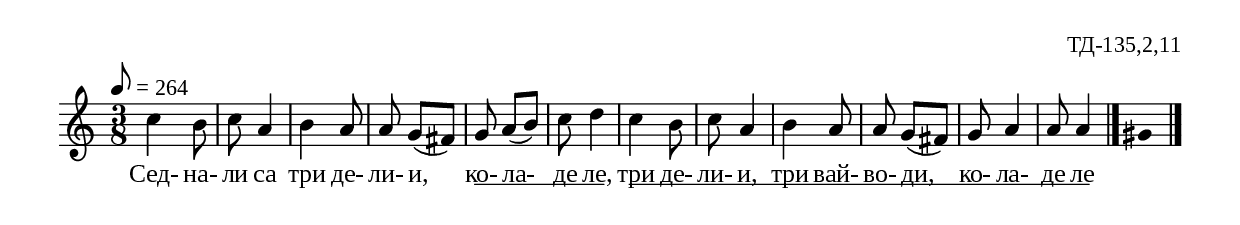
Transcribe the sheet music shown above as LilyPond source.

%{
td_135_2_11
%}

\include "td-preamble.ly"

\score {
\relative c'' {
\tempo 8 = 264
\time 3/8
c4 b8 | c a4 | b a8 | a g[( fis]) | g a[( b]) | c d4 |
c b8 | c a4 | b a8 | a g[( fis]) | g a4 | a8 a4
 \bar "|." 
s8 \fixB gis4
 \bar "|."  
}
\addlyrics { Сед- на- ли са три де- ли- и, 
ко- \startTextSpan ла- де ле, \stopTextSpan
три \startTextSpan де- ли- и,
три вай- во- ди, ко- ла- де ле \stopTextSpan }
%
\layout {
%   \context { 
%	    \Staff \remove "Time_signature_engraver" } 
  indent = #0
  line-width = 190\mm
  ragged-right=##f
\context {
      \Lyrics
      \consists "Text_spanner_engraver"
      \override TextSpanner #'direction = #DOWN
      \override TextSpanner #'style = #'line    
      \override TextSpanner #'outside-staff-priority = ##f
      \override TextSpanner #'padding = #0.2 % sets the distance of the line from the lyrics
      \override TextSpanner #'bound-details =
      #`((left . ((Y . 0)
                  (padding . 0)
                  (attach-dir . ,LEFT)))
         (left-broken . ((end-on-note . #t)))
         (right . ((Y . 0)
                   (padding . 0)
                   (attach-dir . ,RIGHT))))
    }

}
%
\midi { 
	\context {
		\Score tempoWholesPerMinute = #(ly:make-moment 264 8)
		}
	}
}
%
\header{
  opus = "ТД-135,2,11"
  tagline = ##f
}


